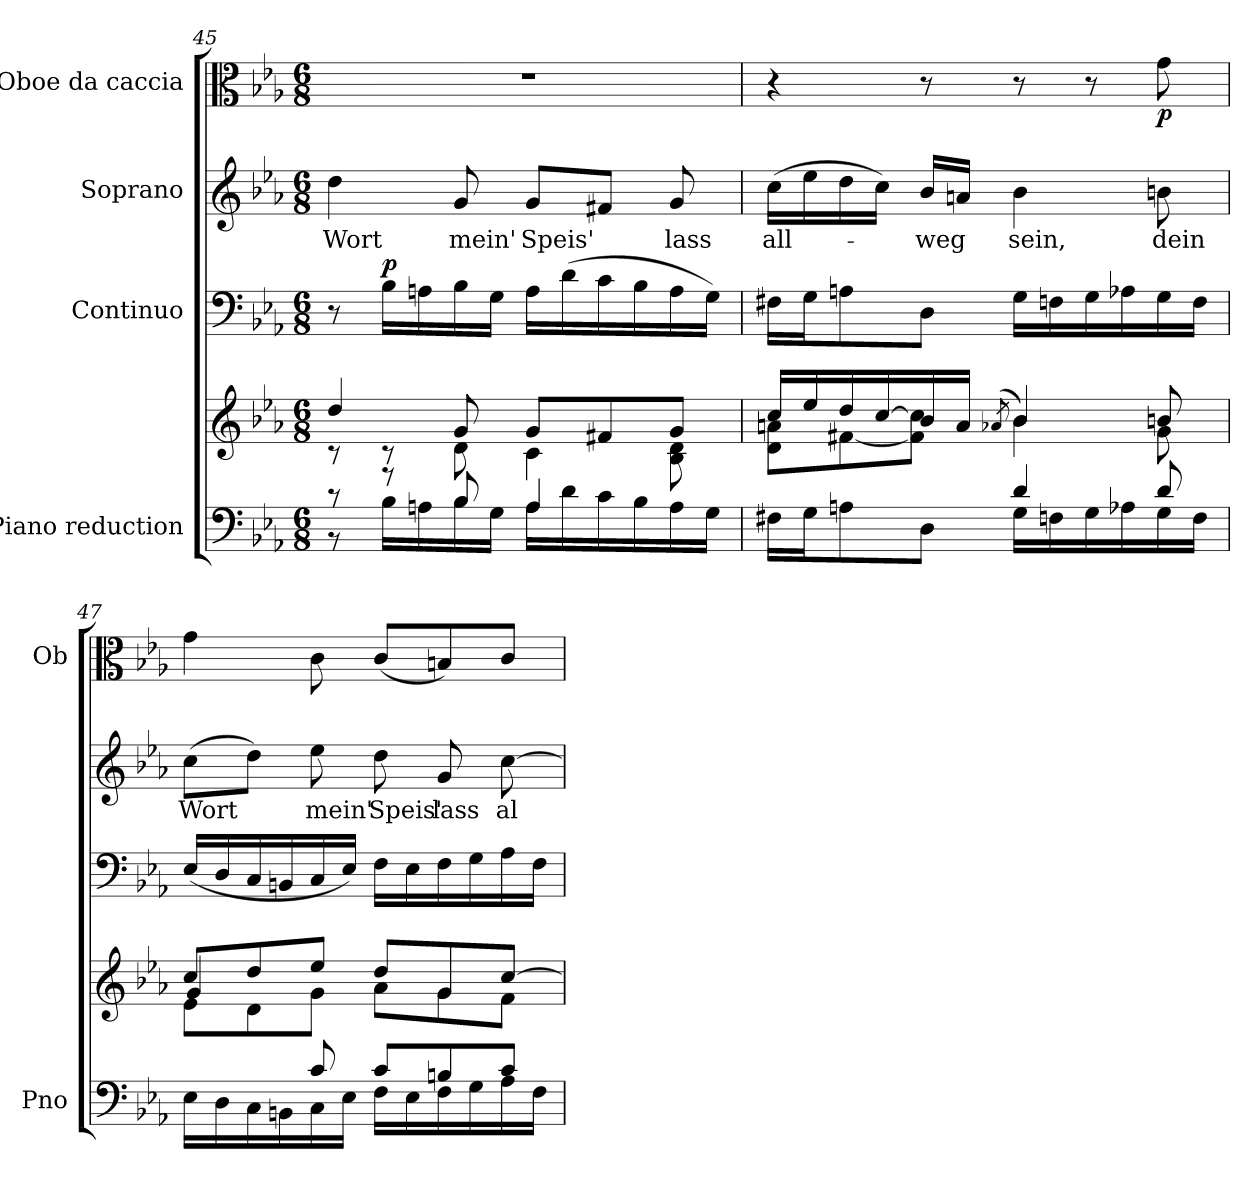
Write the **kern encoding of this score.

**kern	**kern	**kern	**dynam	**kern	**text	**kern	**dynam
*part4	*part4	*part3	*part3	*part2	*part2	*part1	*part1
*staff5	*staff4	*staff3	*staff3	*staff2	*staff2	*staff1	*staff1
*I"Piano reduction	*	*I"Continuo	*	*I"Soprano	*	*I"Oboe da caccia	*
*I'Pno	*	*	*	*	*	*I'Ob	*
*clefF4	*clefG2	*clefF4	*	*clefG2	*	*clefC3	*
*k[b-e-a-]	*k[b-e-a-]	*k[b-e-a-]	*	*k[b-e-a-]	*	*k[b-e-a-]	*
*M6/8	*M6/8	*M6/8	*	*M6/8	*	*M6/8	*
=45	=45	=45	=45	=45	=45	=45	=45
*^	*^	*	*	*	*	*	*
!	!	!	!	!	!	!	!LO:LY:b	!	!
8r	8r	4dd/	8r	8r	.	4dd\	Wort	2.r	.
!	!	!	!	!	!LO:DY:a	!	!	!	!
8r	16B-\LL	.	8r	16B-\LL	p	.	.	.	.
.	16An\	.	.	16An\	.	.	.	.	.
!	!	!	!	!	!	!	!LO:LY:b	!	!
8B-/	16B-\	8g/	8d\	16B-\	.	8g/	mein'	.	.
.	16G\JJ	.	.	16G\JJ	.	.	.	.	.
!	!	!	!	!	!	!	!LO:LY:b	!	!
4A/	16A\LL	8g/L	4c\	16A\LL	.	8g/L	Speis'	.	.
.	16d\	.	.	(16d\	.	.	.	.	.
.	16c\	8f#X/	.	16c\	.	8f#X/J	.	.	.
.	16B-\	.	.	16B-\	.	.	.	.	.
!	!	!	!	!	!	!	!LO:LY:b	!	!
8ryy	16A\	8g/J	8B-\ 8d\	16A\	.	8g/	lass	.	.
.	16G\JJ	.	.	16G\JJ)	.	.	.	.	.
=46	=46	=46	=46	=46	=46	=46	=46	=46	=46
!	!	!	!	!	!	!	!LO:LY:b	!	!
4.ryy	16F#X\LL	16cc/LL	8d\ 8an\L	16F#X\LL	.	(16cc\LL	all-	4r	.
.	16G\J	16ee-/	.	16G\J	.	16ee-\	.	.	.
.	8An\	16dd/	[8f#X\	8An\	.	16dd\	.	.	.
.	.	[16cc/	.	.	.	16cc\JJ)	.	.	.
!	!	!	!	!	!	!	!LO:LY:b	!	!
.	8D\J	16b-/	8f#\] 8cc\]J	8D\J	.	16b-/LL	-weg	8r	.
.	.	16a/JJ	.	.	.	16an/JJ	.	.	.
.	.	(8qa-X/	.	.	.	.	.	.	.
!	!	!	!	!	!	!	!LO:LY:b	!	!
4d/	16G\LL	4b-/)	4b-\	16G\LL	.	4b-\	sein,	8r	.
.	16Fn\	.	.	16Fn\	.	.	.	.	.
.	16G\	.	.	16G\	.	.	.	8r	.
.	16A-X\	.	.	16A-X\	.	.	.	.	.
!	!	!	!	!	!	!	!LO:LY:b	!	!LO:DY:b
8d/	16G\	8bn/	8g\	16G\	.	8bn\	dein	8g\	p
.	16F\JJ	.	.	16F\JJ	.	.	.	.	.
=47	=47	=47	=47	=47	=47	=47	=47	=47	=47
*	*	*	*^	*	*	*	*	*	*
!	!	!	!	!	!	!	!	!LO:LY:b	!	!
4ryy	16E-\LL	8cc/L	8e-\L	4g/	(16E-/LL	.	(8cc\L	Wort	4g\	.
.	16D\	.	.	.	16D/	.	.	.	.	.
.	16C\	8dd/	8d\	.	16C/	.	8dd\J)	.	.	.
.	16BBn\	.	.	.	16BBn/	.	.	.	.	.
!	!	!	!	!	!	!	!	!LO:LY:b	!	!
8c/	16C\	8ee-/J	8g\J	2ryy	16C/	.	8ee-\	mein'	8c\	.
.	16E-\JJ	.	.	.	16E-/JJ)	.	.	.	.	.
!	!	!	!	!	!	!	!	!LO:LY:b	!	!
8c/L	16F\LL	8dd/L	8a-\L	.	16F\LL	.	8dd\	Speis'	(8c/L	.
.	16E-\	.	.	.	16E-\	.	.	.	.	.
!	!	!	!	!	!	!	!	!LO:LY:b	!	!
8Bn/	16F\	8g/	8g\	.	16F\	.	8g/	lass	8Bn/)	.
.	16G\	.	.	.	16G\	.	.	.	.	.
!	!	!	!	!	!	!	!	!LO:LY:b	!	!
8c/J	16A-\	[8cc/J	8f\J	.	16A-\	.	[8cc\	al-	8c/J	.
.	16F\JJ	.	.	.	16F\JJ	.	.	.	.	.
*v	*v	*	*	*	*	*	*	*	*	*
*	*v	*v	*v	*	*	*	*	*	*
=	=	=	=	=	=	=	=
*-	*-	*-	*-	*-	*-	*-	*-
